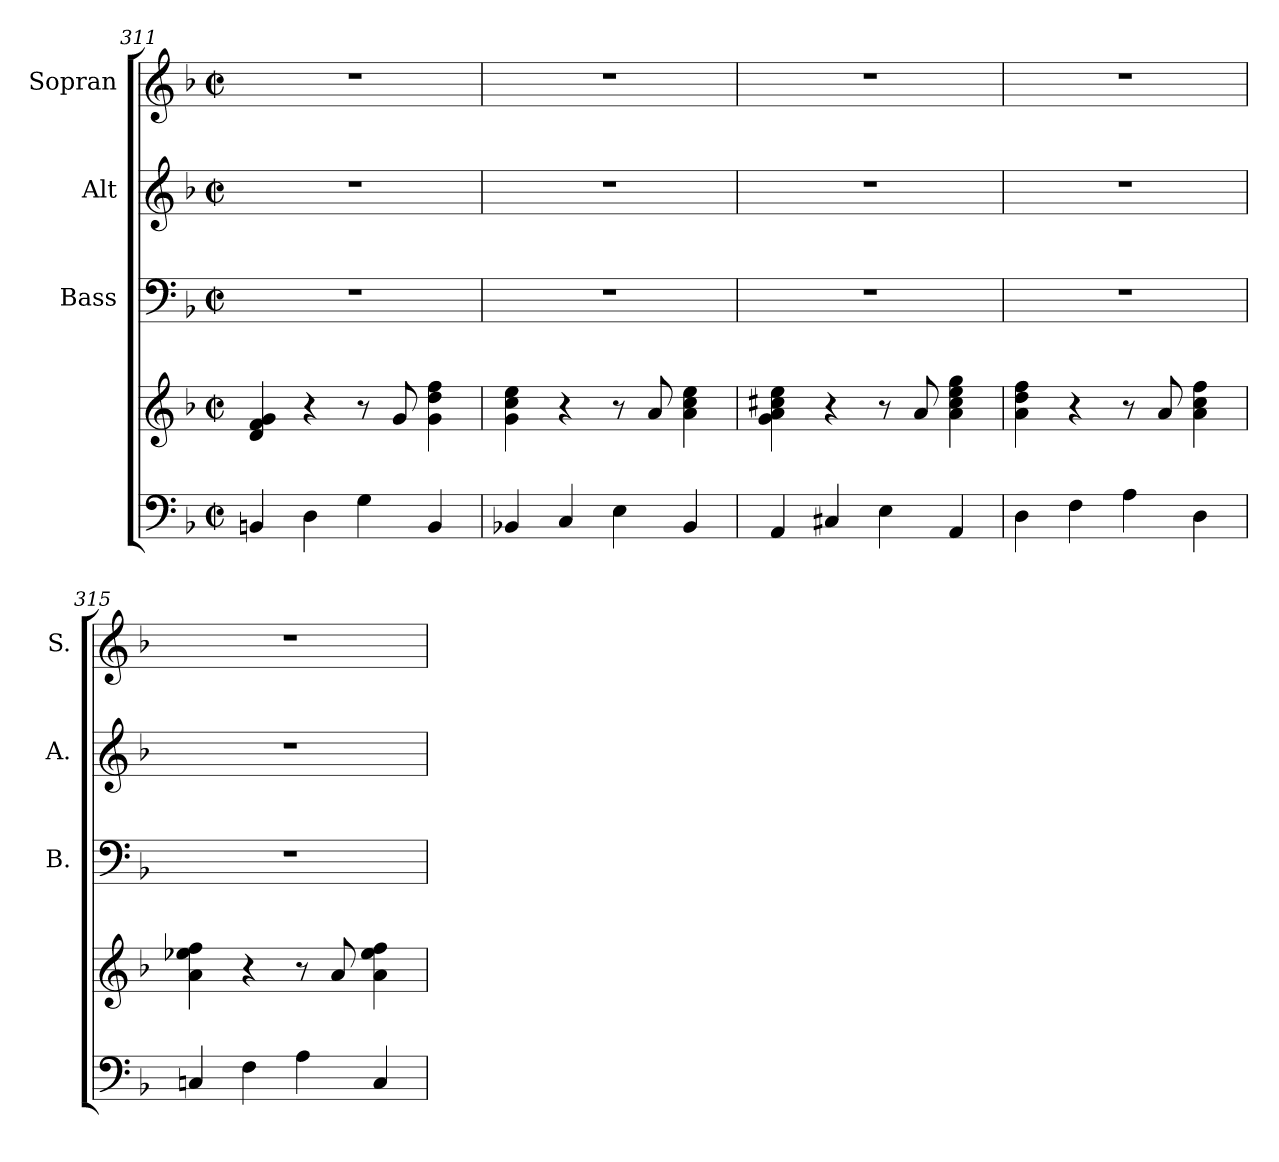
**kern	**kern	**kern	**kern	**kern
*part4	*part4	*part3	*part2	*part1
*staff5	*staff4	*staff3	*staff2	*staff1
*	*	*I"Bass	*I"Alt	*I"Sopran
*	*	*I'B.	*I'A.	*I'S.
*clefF4	*clefG2	*clefF4	*clefG2	*clefG2
*k[b-]	*k[b-]	*k[b-]	*k[b-]	*k[b-]
*F:	*F:	*F:	*F:	*F:
*M2/2	*M2/2	*M2/2	*M2/2	*M2/2
*met(c|)	*met(c|)	*met(c|)	*met(c|)	*met(c|)
=311	=311	=311	=311	=311
4BBn/	4d/ 4f/ 4g/	1r	1r	1r
4D\	4r	.	.	.
4G\	8r	.	.	.
.	8g/	.	.	.
4BB/	4g\ 4dd\ 4ff\	.	.	.
=312	=312	=312	=312	=312
4BB-X/	4g\ 4cc\ 4ee\	1r	1r	1r
4C/	4r	.	.	.
4E\	8r	.	.	.
.	8a/	.	.	.
4BB-/	4a\ 4cc\ 4ee\	.	.	.
=313	=313	=313	=313	=313
4AA/	4g\ 4a\ 4cc#X\ 4ee\	1r	1r	1r
4C#X/	4r	.	.	.
4E\	8r	.	.	.
.	8a/	.	.	.
4AA/	4a\ 4cc#\ 4ee\ 4gg\	.	.	.
=314	=314	=314	=314	=314
4D\	4a\ 4dd\ 4ff\	1r	1r	1r
4F\	4r	.	.	.
4A\	8r	.	.	.
.	8a/	.	.	.
4D\	4a\ 4cc\ 4ff\	.	.	.
=315	=315	=315	=315	=315
4Cn/	4a\ 4ee-X\ 4ff\	1r	1r	1r
4F\	4r	.	.	.
4A\	8r	.	.	.
.	8a/	.	.	.
4C/	4a\ 4ee-\ 4ff\	.	.	.
=	=	=	=	=
*-	*-	*-	*-	*-
